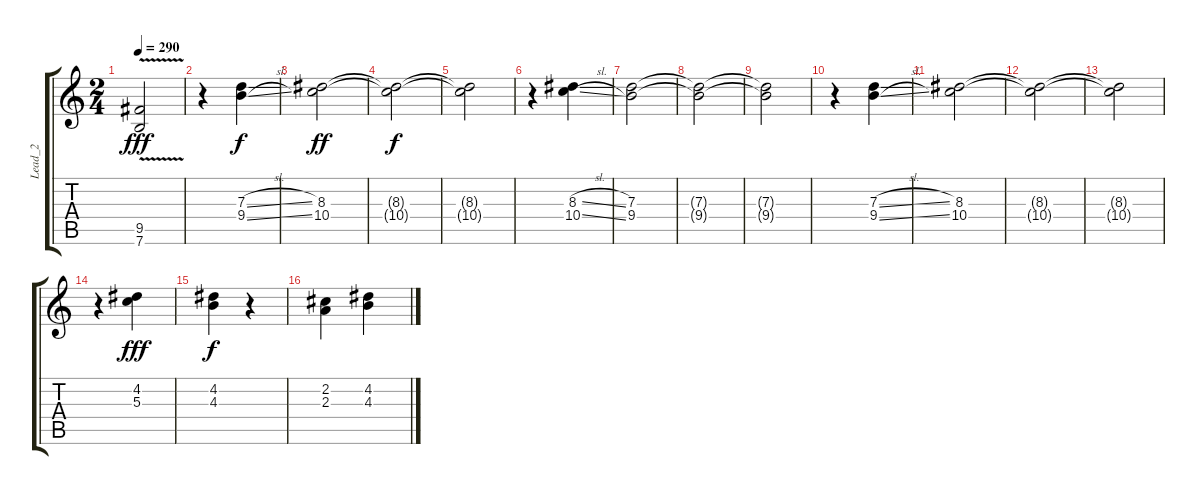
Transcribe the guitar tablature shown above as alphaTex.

\track ("Lead_2" "Lead_2") {instrument acousticguitarnylon}
\staff {score tabs}
\tuning (E4 B3 G3 D3 A2 E2) {hide}
\ts (2 4)
\tempo 290
\clef g2
\ks c
(9.5{v} 7.6{v}).2{dy fff} |
r.4 (7.3{sl} 9.4{sl}).4{dy f} |
(8.3 10.4).2{dy ff} |
(8.3{t} 10.4{t}).2{dy f} |
(8.3{t} 10.4{t}).2 |
r.4 (8.3{sl} 10.4{sl}).4 |
(7.3 9.4).2 |
(7.3{t} 9.4{t}).2 |
(7.3{t} 9.4{t}).2 |
r.4 (7.3{sl} 9.4{sl}).4 |
(8.3 10.4).2 |
(8.3{t} 10.4{t}).2 |
(8.3{t} 10.4{t}).2 |
r.4 (4.2 5.3).4{dy fff} |
(4.2 4.3).4{dy f} r.4 |
(2.2 2.3).4 (4.2 4.3).4
